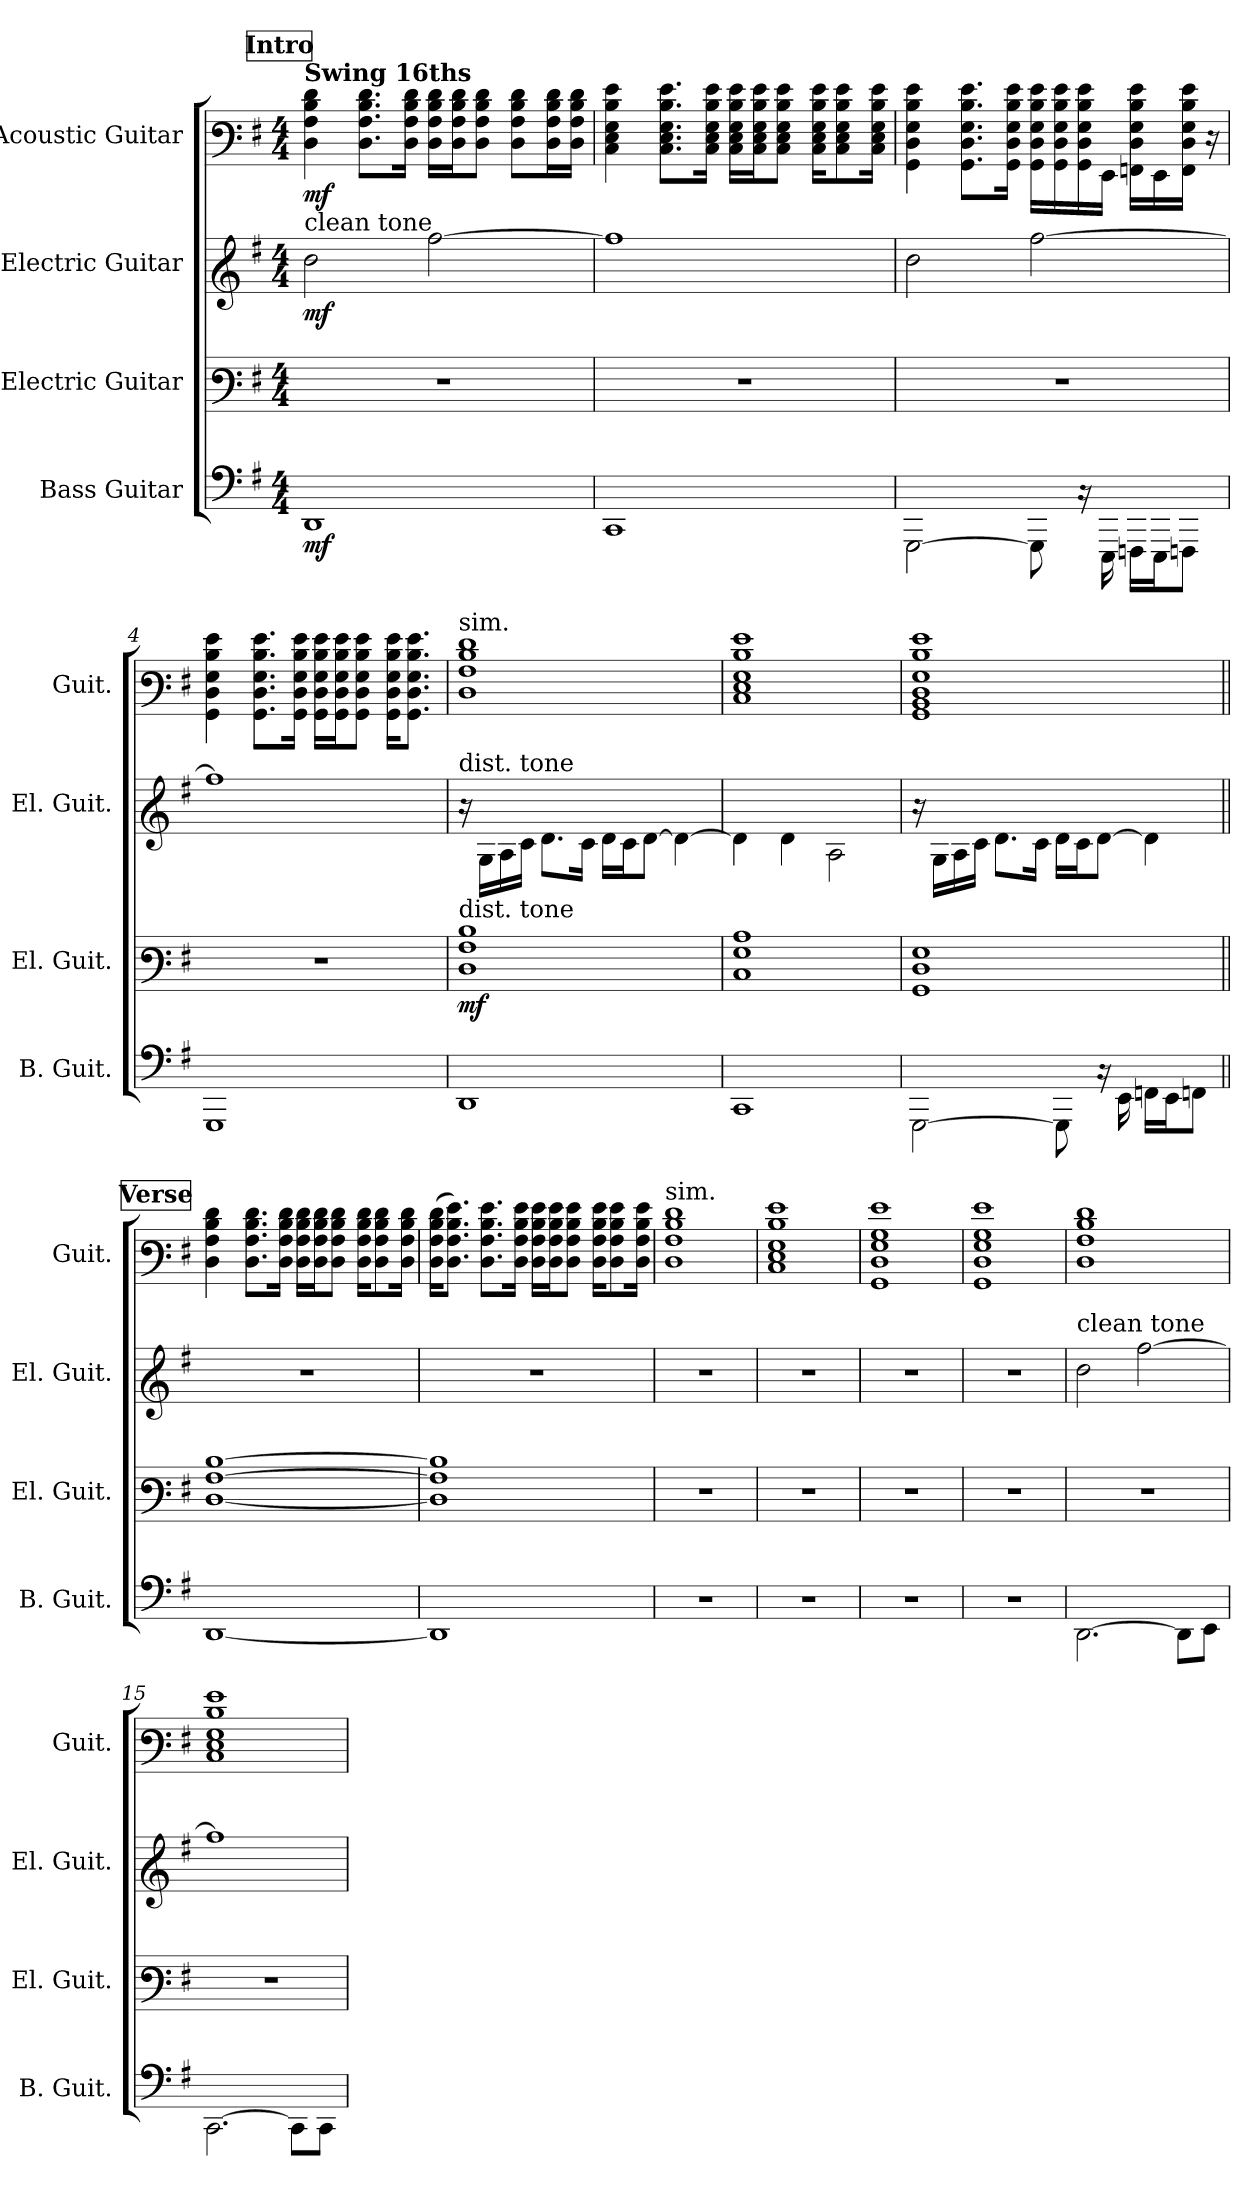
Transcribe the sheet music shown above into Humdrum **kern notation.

**kern	**dynam	**kern	**dynam	**kern	**dynam	**kern	**dynam
*part4	*part4	*part3	*part3	*part2	*part2	*part1	*part1
*staff4	*staff4	*staff3	*staff3	*staff2	*staff2	*staff1	*staff1
*I"Bass Guitar	*	*I"Electric Guitar	*	*I"Electric Guitar	*	*I"Acoustic Guitar	*
*I'B. Guit.	*	*I'El. Guit.	*	*I'El. Guit.	*	*I'Guit.	*
*stria4	*	*stria6	*	*stria6	*	*stria6	*
*	*	*	*	*	*	*	*
*ITrd7c12	*	*	*	*	*	*	*
*k[f#]	*	*k[f#]	*	*k[f#]	*	*k[f#]	*
*M4/4	*	*M4/4	*	*M4/4	*	*M4/4	*
*MM73	*	*MM73	*	*MM73	*	*MM73	*
!!LO:REH:place=s1:a:B:fs=14:t=Intro
=1	=1	=1	=1	=1	=1	=1	=1
!	!	!	!	!	!	!LO:TX:a:B:t=Swing 16ths	!
!	!	!	!	!LO:TX:a:t=clean tone	!	!	!
!	!LO:DY:b	!	!	!	!LO:DY:b	!	!LO:DY:b
1DDD	mf	1r	.	2dd\	mf	4D\ 4A\ 4d\ 4f#\	mf
.	.	.	.	.	.	8.D\ 8.A\ 8.d\ 8.f#\L	.
.	.	.	.	.	.	16D\ 16A\ 16d\ 16f#\Jk	.
.	.	.	.	[2aa\	.	16D\ 16A\ 16d\ 16f#\LL	.
.	.	.	.	.	.	16D\ 16A\ 16d\ 16f#\J	.
.	.	.	.	.	.	8D\ 8A\ 8d\ 8f#\J	.
.	.	.	.	.	.	8D\ 8A\ 8d\ 8f#\L	.
.	.	.	.	.	.	16D\ 16A\ 16d\ 16f#\L	.
.	.	.	.	.	.	16D\ 16A\ 16d\ 16f#\JJ	.
=2	=2	=2	=2	=2	=2	=2	=2
1CCC	.	1r	.	1aa]	.	4C\ 4E\ 4G\ 4d\ 4g\	.
.	.	.	.	.	.	8.C\ 8.E\ 8.G\ 8.d\ 8.g\L	.
.	.	.	.	.	.	16C\ 16E\ 16G\ 16d\ 16g\Jk	.
.	.	.	.	.	.	16C\ 16E\ 16G\ 16d\ 16g\LL	.
.	.	.	.	.	.	16C\ 16E\ 16G\ 16d\ 16g\J	.
.	.	.	.	.	.	8C\ 8E\ 8G\ 8d\ 8g\J	.
.	.	.	.	.	.	16C\ 16E\ 16G\ 16d\ 16g\KL	.
.	.	.	.	.	.	8C\ 8E\ 8G\ 8d\ 8g\	.
.	.	.	.	.	.	16C\ 16E\ 16G\ 16d\ 16g\Jk	.
=3	=3	=3	=3	=3	=3	=3	=3
[2GGGG\	.	1r	.	2dd\	.	4GG\ 4D\ 4G\ 4d\ 4g\	.
.	.	.	.	.	.	8.GG\ 8.D\ 8.G\ 8.d\ 8.g\L	.
.	.	.	.	.	.	16GG\ 16D\ 16G\ 16d\ 16g\Jk	.
8GGGG\]	.	.	.	[2aa\	.	16GG\ 16D\ 16G\ 16d\ 16g\LL	.
.	.	.	.	.	.	16GG\ 16D\ 16G\ 16d\ 16g\	.
16r	.	.	.	.	.	16GG\ 16D\ 16G\ 16d\ 16g\	.
16EEEE\	.	.	.	.	.	16EE\JJ	.
16FFFFn\LL	.	.	.	.	.	16FF\ 16D\ 16G\ 16d\ 16g\LL	.
16EEEE\J	.	.	.	.	.	16EE\	.
8FFFFn\J	.	.	.	.	.	16FF\ 16D\ 16G\ 16d\ 16g\JJ	.
.	.	.	.	.	.	16r	.
=4	=4	=4	=4	=4	=4	=4	=4
1GGGG	.	1r	.	1aa]	.	4GG\ 4D\ 4G\ 4d\ 4g\	.
.	.	.	.	.	.	8.GG\ 8.D\ 8.G\ 8.d\ 8.g\L	.
.	.	.	.	.	.	16GG\ 16D\ 16G\ 16d\ 16g\Jk	.
.	.	.	.	.	.	16GG\ 16D\ 16G\ 16d\ 16g\LL	.
.	.	.	.	.	.	16GG\ 16D\ 16G\ 16d\ 16g\J	.
.	.	.	.	.	.	8GG\ 8D\ 8G\ 8d\ 8g\J	.
.	.	.	.	.	.	16GG\ 16D\ 16G\ 16d\ 16g\KL	.
.	.	.	.	.	.	8.GG\ 8.D\ 8.G\ 8.d\ 8.g\J	.
!!LO:LB:g=z
=5	=5	=5	=5	=5	=5	=5	=5
!	!	!	!	!	!	!LO:TX:a:t=sim.	!
!	!	!	!	!LO:TX:a:t=dist. tone	!	!	!
!	!	!LO:TX:a:t=dist. tone	!	!	!	!	!
!	!	!	!LO:DY:b	!	!	!	!
1DDD	.	1D 1A 1d	mf	16r	.	1D 1A 1d 1f#	.
.	.	.	.	16G\LL	.	.	.
.	.	.	.	16A\	.	.	.
.	.	.	.	16c\JJ	.	.	.
.	.	.	.	8.d\L	.	.	.
.	.	.	.	16c\Jk	.	.	.
.	.	.	.	16d\LL	.	.	.
.	.	.	.	16c\J	.	.	.
.	.	.	.	[8d\J	.	.	.
.	.	.	.	4d\_	.	.	.
=6	=6	=6	=6	=6	=6	=6	=6
1CCC	.	1C 1G 1c	.	4d\]	.	1C 1E 1G 1d 1g	.
.	.	.	.	4d\	.	.	.
.	.	.	.	2A\	.	.	.
=7	=7	=7	=7	=7	=7	=7	=7
[2GGGG\	.	1GG 1D 1G	.	16r	.	1GG 1BB 1D 1G 1d 1g	.
.	.	.	.	16G\LL	.	.	.
.	.	.	.	16A\	.	.	.
.	.	.	.	16c\JJ	.	.	.
.	.	.	.	8.d\L	.	.	.
.	.	.	.	16c\Jk	.	.	.
8GGGG\]	.	.	.	16d\LL	.	.	.
.	.	.	.	16c\J	.	.	.
16r	.	.	.	[8d\J	.	.	.
16EEE\	.	.	.	.	.	.	.
16FFFn\LL	.	.	.	4d\]	.	.	.
16EEE\J	.	.	.	.	.	.	.
8FFFn\J	.	.	.	.	.	.	.
!!LO:REH:place=s1:a:B:fs=14:t=Verse
=8||	=8||	=8||	=8||	=8||	=8||	=8||	=8||
[1DDD	.	[1D [1A [1d	.	1r	.	4D\ 4A\ 4d\ 4f#\	.
.	.	.	.	.	.	8.D\ 8.A\ 8.d\ 8.f#\L	.
.	.	.	.	.	.	16D\ 16A\ 16d\ 16f#\Jk	.
.	.	.	.	.	.	16D\ 16A\ 16d\ 16f#\LL	.
.	.	.	.	.	.	16D\ 16A\ 16d\ 16f#\J	.
.	.	.	.	.	.	8D\ 8A\ 8d\ 8f#\J	.
.	.	.	.	.	.	16D\ 16A\ 16d\ 16f#\KL	.
.	.	.	.	.	.	8D\ 8A\ 8d\ 8f#\	.
.	.	.	.	.	.	16D\ 16A\ 16d\ 16f#\Jk	.
!!LO:PB:g=z
=9	=9	=9	=9	=9	=9	=9	=9
1DDD]	.	1D] 1A] 1d]	.	1r	.	(>16D\ 16A\ 16d\ 16f#\KL	.
.	.	.	.	.	.	8.D\ 8.A\ 8.d\ 8.g\J)	.
.	.	.	.	.	.	8.D\ 8.A\ 8.d\ 8.g\L	.
.	.	.	.	.	.	16D\ 16A\ 16d\ 16g\Jk	.
.	.	.	.	.	.	16D\ 16A\ 16d\ 16g\LL	.
.	.	.	.	.	.	16D\ 16A\ 16d\ 16g\J	.
.	.	.	.	.	.	8D\ 8A\ 8d\ 8g\J	.
.	.	.	.	.	.	16D\ 16A\ 16d\ 16g\KL	.
.	.	.	.	.	.	8D\ 8A\ 8d\ 8g\	.
.	.	.	.	.	.	16D\ 16A\ 16d\ 16g\Jk	.
=10	=10	=10	=10	=10	=10	=10	=10
!	!	!	!	!	!	!LO:TX:a:t=sim.	!
1r	.	1r	.	1r	.	1D 1A 1d 1f#	.
=11	=11	=11	=11	=11	=11	=11	=11
1r	.	1r	.	1r	.	1C 1E 1G 1d 1g	.
=12	=12	=12	=12	=12	=12	=12	=12
1r	.	1r	.	1r	.	1GG 1D 1G 1B 1g	.
=13	=13	=13	=13	=13	=13	=13	=13
1r	.	1r	.	1r	.	1GG 1D 1G 1B 1g	.
=14	=14	=14	=14	=14	=14	=14	=14
!	!	!	!	!LO:TX:a:t=clean tone	!	!	!
[2.DDD\	.	1r	.	2dd\	.	1D 1A 1d 1f#	.
.	.	.	.	[2aa\	.	.	.
8DDD\L]	.	.	.	.	.	.	.
8EEE\J	.	.	.	.	.	.	.
=15	=15	=15	=15	=15	=15	=15	=15
[2.CCC\	.	1r	.	1aa]	.	1C 1E 1G 1d 1g	.
8CCC\L]	.	.	.	.	.	.	.
8CCC\J	.	.	.	.	.	.	.
=	=	=	=	=	=	=	=
*-	*-	*-	*-	*-	*-	*-	*-
